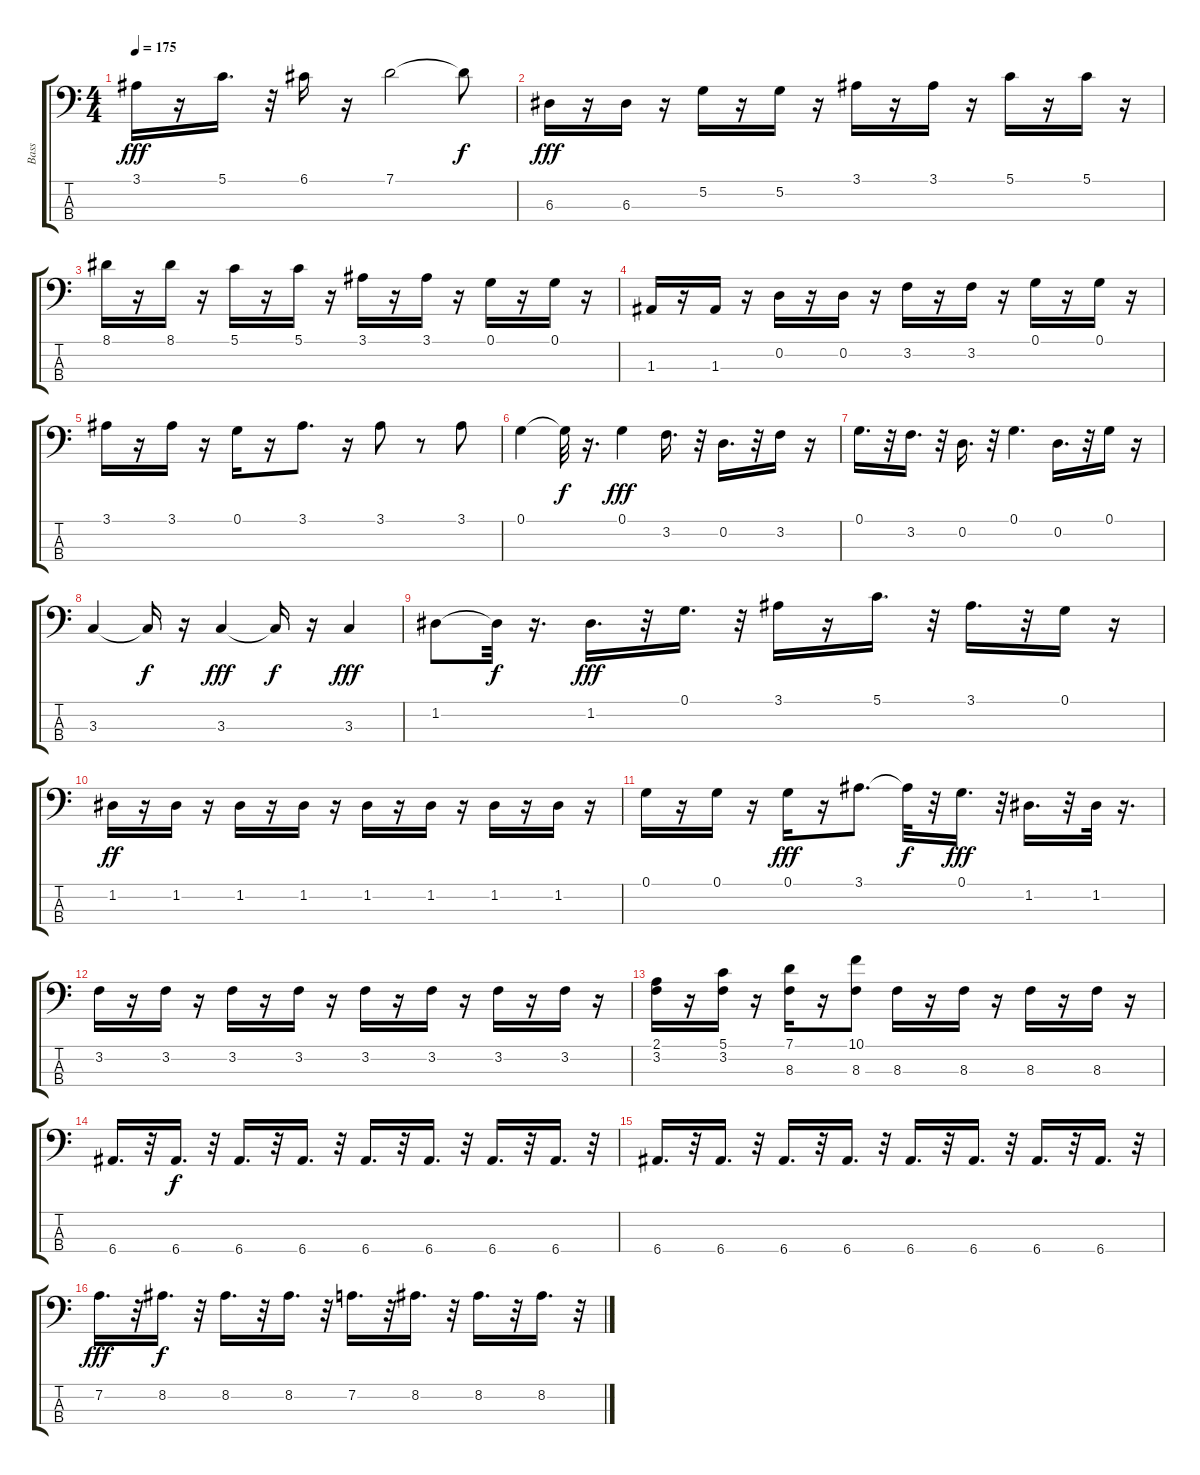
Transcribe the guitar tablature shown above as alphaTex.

\track ("Bass" "Bass") {instrument electricbasspick}
\staff {score tabs}
\tuning (G2 D2 A1 E1) {hide}
\ts (4 4)
\tempo 175
\clef f4
\ks c
3.1.16{dy fff} r.16 5.1.16{d} r.32 6.1.16 r.16 7.1.2 7.1{t}.8{dy f} |
6.3.16{dy fff} r.16 6.3.16 r.16 5.2.16 r.16 5.2.16 r.16 3.1.16 r.16 3.1.16 r.16 5.1.16 r.16 5.1.16 r.16 |
8.1.16 r.16 8.1.16 r.16 5.1.16 r.16 5.1.16 r.16 3.1.16 r.16 3.1.16 r.16 0.1.16 r.16 0.1.16 r.16 |
1.3.16 r.16 1.3.16 r.16 0.2.16 r.16 0.2.16 r.16 3.2.16 r.16 3.2.16 r.16 0.1.16 r.16 0.1.16 r.16 |
3.1.16 r.16 3.1.16 r.16 0.1.16 r.16 3.1.8{d} r.16 3.1.8 r.8 3.1.8 |
0.1.4 0.1{t}.32{dy f} r.16{d} 0.1.4{dy fff} 3.2.16{d} r.32 0.2.16{d} r.32 3.2.16 r.16 |
0.1.16{d} r.32 3.2.16{d} r.32 0.2.16{d} r.32 0.1.4{d} 0.2.16{d} r.32 0.1.16 r.16 |
3.3.4 3.3{t}.16{dy f} r.16 3.3.4{dy fff} 3.3{t}.16{dy f} r.16 3.3.4{dy fff} |
1.2.8 1.2{t}.32{dy f} r.16{d} 1.2.16{d dy fff} r.32 0.1.16{d} r.32 3.1.16 r.16 5.1.16{d} r.32 3.1.16{d} r.32 0.1.16 r.16 |
1.2.16{dy ff} r.16 1.2.16 r.16 1.2.16 r.16 1.2.16 r.16 1.2.16 r.16 1.2.16 r.16 1.2.16 r.16 1.2.16 r.16 |
0.1.16 r.16 0.1.16 r.16 0.1.16{dy fff} r.16 3.1.8{d} 3.1{t}.32{dy f} r.32 0.1.16{d dy fff} r.32 1.2.16{d} r.32 1.2.32 r.16{d} |
3.2.16 r.16 3.2.16 r.16 3.2.16 r.16 3.2.16 r.16 3.2.16 r.16 3.2.16 r.16 3.2.16 r.16 3.2.16 r.16 |
(2.1 3.2).16 r.16 (5.1 3.2).16 r.16 (7.1 8.3).16 r.16 (10.1 8.3).8 8.3.16 r.16 8.3.16 r.16 8.3.16 r.16 8.3.16 r.16 |
6.4.16{d} r.32 6.4.16{d dy f} r.32 6.4.16{d} r.32 6.4.16{d} r.32 6.4.16{d} r.32 6.4.16{d} r.32 6.4.16{d} r.32 6.4.16{d} r.32 |
6.4.16{d} r.32 6.4.16{d} r.32 6.4.16{d} r.32 6.4.16{d} r.32 6.4.16{d} r.32 6.4.16{d} r.32 6.4.16{d} r.32 6.4.16{d} r.32 |
7.2.16{d dy fff} r.32 8.2.16{d dy f} r.32 8.2.16{d} r.32 8.2.16{d} r.32 7.2.16{d} r.32 8.2.16{d} r.32 8.2.16{d} r.32 8.2.16{d} r.32
